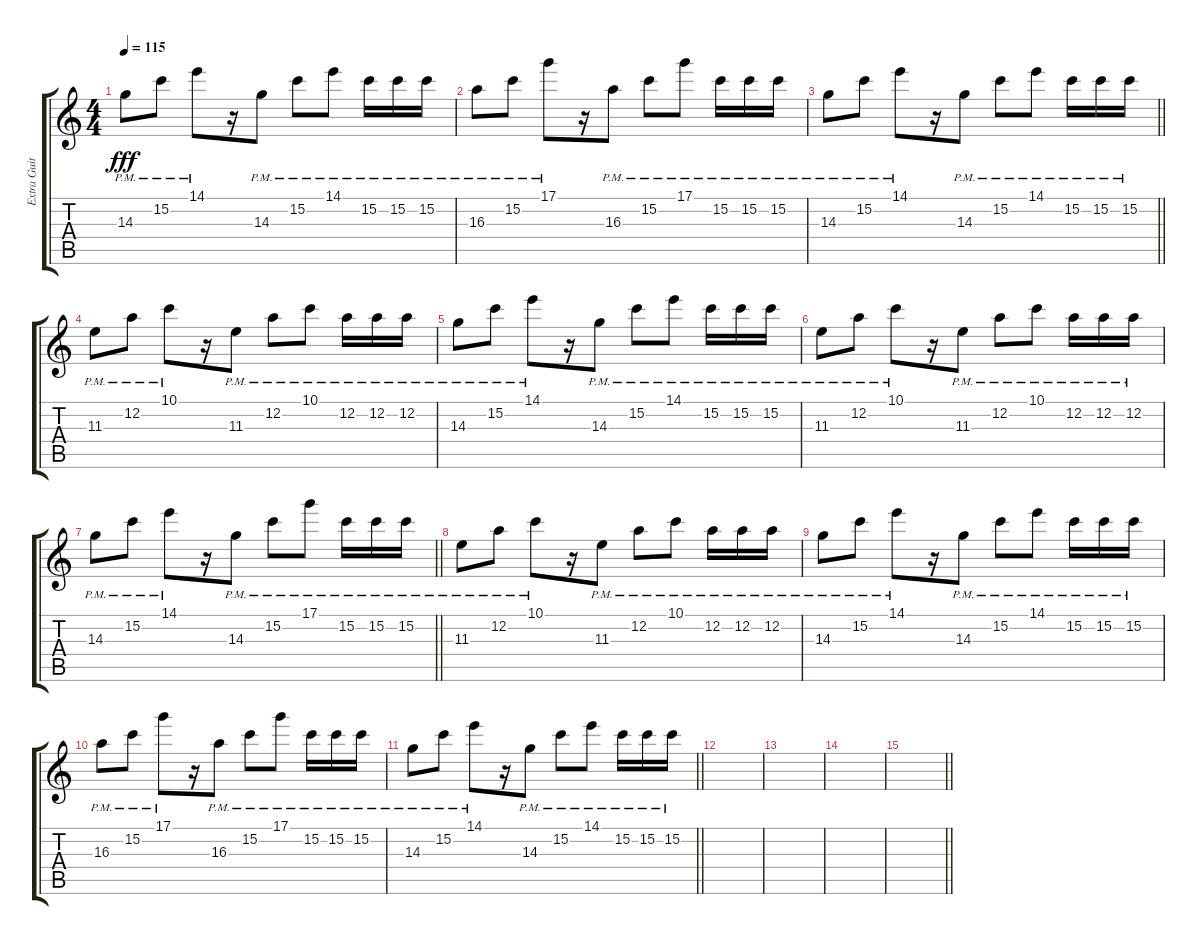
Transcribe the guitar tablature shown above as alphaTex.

\track ("Extra Guitar" "Extra Guit") {instrument overdrivenguitar}
\staff {score tabs}
\tuning (D4 A3 F3 C3 G2 C2) {hide}
\ts (4 4)
\tempo 115
\clef g2
\ks c
14.3{pm}.8{dy fff} 15.2{pm}.8 14.1{pm}.8 r.16 14.3{pm}.8 15.2{pm}.8 14.1{pm}.8 15.2{pm}.16 15.2{pm}.16 15.2{pm}.16 |
16.3{pm}.8 15.2{pm}.8 17.1{pm}.8 r.16 16.3{pm}.8 15.2{pm}.8 17.1{pm}.8 15.2{pm}.16 15.2{pm}.16 15.2{pm}.16 |
\barLineRight lightlight
14.3{pm}.8 15.2{pm}.8 14.1{pm}.8 r.16 14.3{pm}.8 15.2{pm}.8 14.1{pm}.8 15.2{pm}.16 15.2{pm}.16 15.2{pm}.16 |
11.3{pm}.8 12.2{pm}.8 10.1{pm}.8 r.16 11.3{pm}.8 12.2{pm}.8 10.1{pm}.8 12.2{pm}.16 12.2{pm}.16 12.2{pm}.16 |
14.3{pm}.8 15.2{pm}.8 14.1{pm}.8 r.16 14.3{pm}.8 15.2{pm}.8 14.1{pm}.8 15.2{pm}.16 15.2{pm}.16 15.2{pm}.16 |
11.3{pm}.8 12.2{pm}.8 10.1{pm}.8 r.16 11.3{pm}.8 12.2{pm}.8 10.1{pm}.8 12.2{pm}.16 12.2{pm}.16 12.2{pm}.16 |
\barLineRight lightlight
14.3{pm}.8 15.2{pm}.8 14.1{pm}.8 r.16 14.3{pm}.8 15.2{pm}.8 17.1{pm}.8 15.2{pm}.16 15.2{pm}.16 15.2{pm}.16 |
11.3{pm}.8 12.2{pm}.8 10.1{pm}.8 r.16 11.3{pm}.8 12.2{pm}.8 10.1{pm}.8 12.2{pm}.16 12.2{pm}.16 12.2{pm}.16 |
14.3{pm}.8 15.2{pm}.8 14.1{pm}.8 r.16 14.3{pm}.8 15.2{pm}.8 14.1{pm}.8 15.2{pm}.16 15.2{pm}.16 15.2{pm}.16 |
16.3{pm}.8 15.2{pm}.8 17.1{pm}.8 r.16 16.3{pm}.8 15.2{pm}.8 17.1{pm}.8 15.2{pm}.16 15.2{pm}.16 15.2{pm}.16 |
\barLineRight lightlight
14.3{pm}.8 15.2{pm}.8 14.1{pm}.8 r.16 14.3{pm}.8 15.2{pm}.8 14.1{pm}.8 15.2{pm}.16 15.2{pm}.16 15.2{pm}.16 |
|
|
|
\barLineRight lightlight
